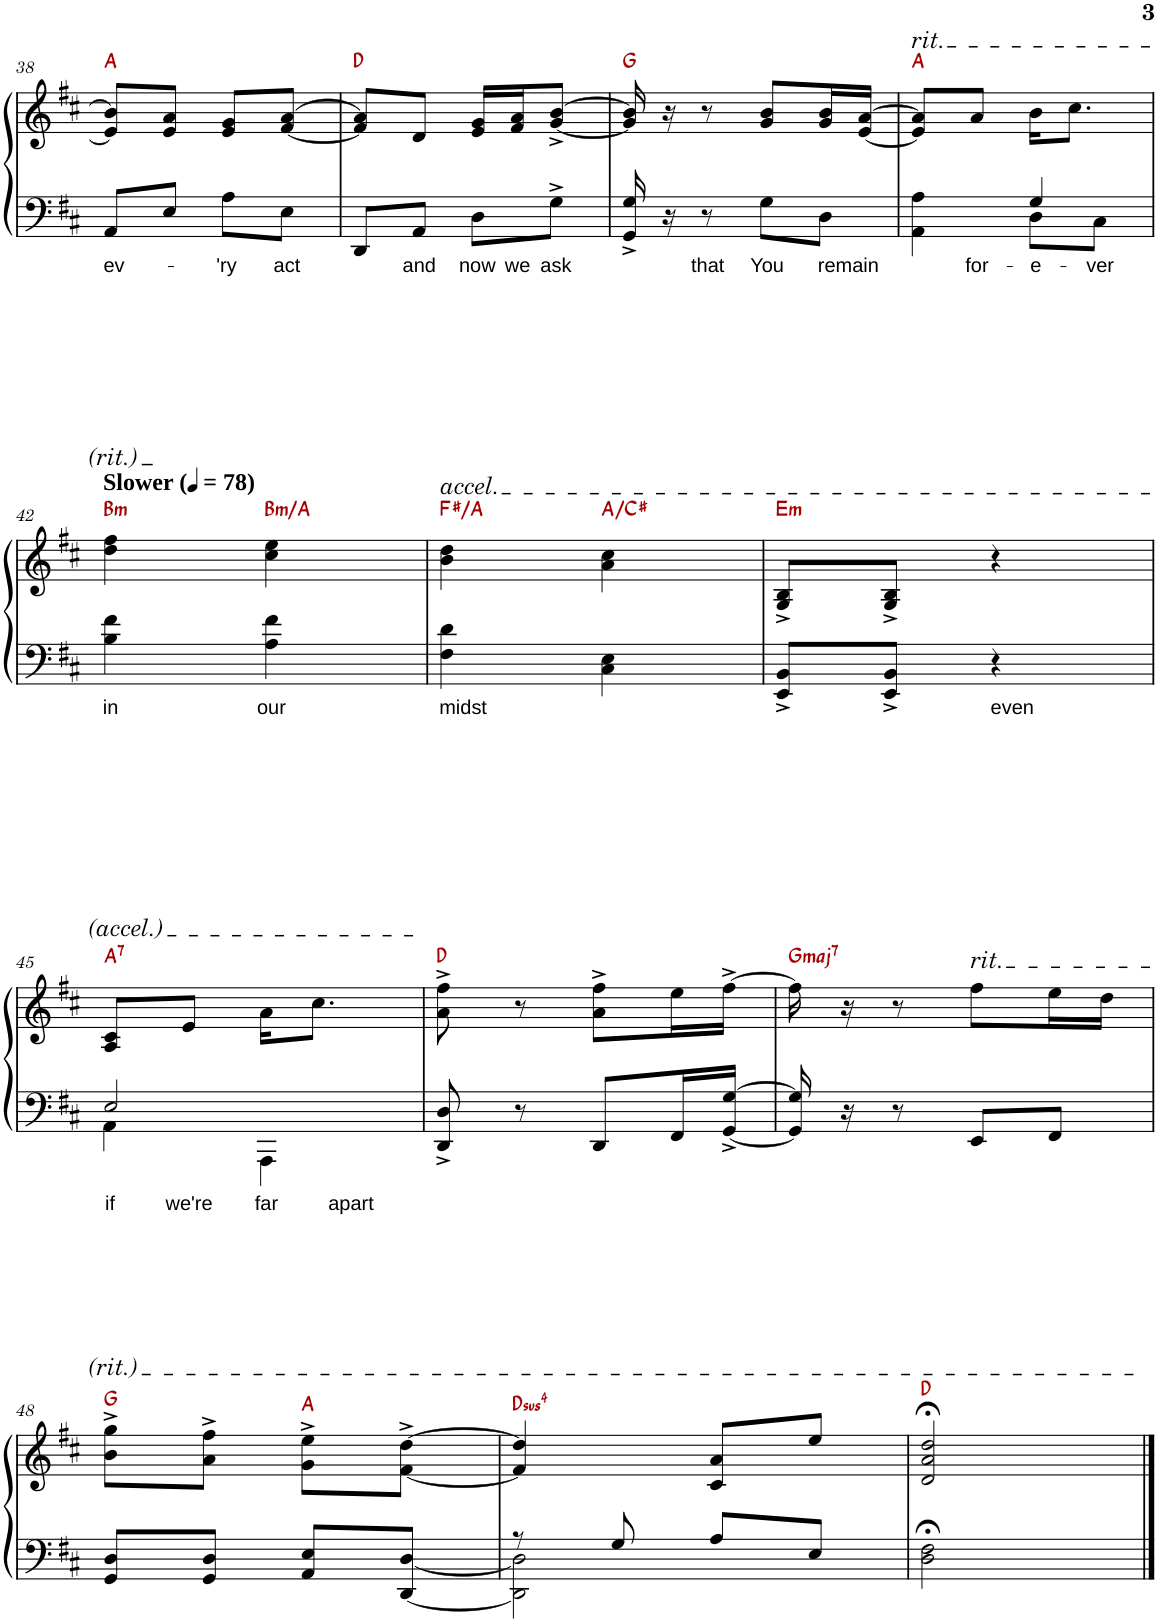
**kern	**text	**kern	**harte
*part1	*part1	*part1	*part1
*staff2	*staff2	*staff1	*
*I"Piano	*	*	*
*I'Pno.	*	*	*
!!LO:PB:g=z
*clefF4	*	*clefG2	*
*k[f#c#]	*	*k[f#c#]	*
*M2/4	*	*M2/4	*
=38	=38	=38	=38
!	!LO:LY:b	!	!
8AA/L	ev-	8e/] 8b/]L	A:maj
8E/J	.	8e/ 8a/J	.
!	!LO:LY:b	!	!
8A\L	-'ry	8e/ 8g/L	.
!	!LO:LY:b	!	!
8E\J	act	[8f#/ [8a/J	.
=39	=39	=39	=39
*^	*	*	*
8DD/L	4ryy	.	8f#/] 8a/]L	D:maj
!	!	!LO:LY:b	!	!
8AA/J	.	and	8d/J	.
!	!	!LO:LY:b	!	!
8D\L	16DLL	now	16e/ 16g/LL	.
!	!	!LO:LY:b	!	!
.	16DJ	we	16f#/ 16a/J	.
!	!	!LO:LY:b	!	!
8G^\J	8DJ	ask	[8g/^ [8b/^J	.
*v	*v	*	*	*
=40	=40	=40	=40
16GG/^ 16G/^	.	16g/] 16b/]	G:maj
16r	.	16r	.
!	!LO:LY:b	!	!
8r	that	8r	.
!	!LO:LY:b	!	!
8G\L	You	8g/ 8b/L	.
!	!LO:LY:b	!	!
8D\J	remain	16g/ 16b/L	.
.	.	[16e/ [16a/JJ	.
=41	=41	=41	=41
*^	*	*	*
!	!	!	!LO:TX:a:t=rit.	!
4AA\ 4A\	8ryy	.	8e/] 8a/]L	A:maj
!	!	!LO:LY:b	!	!
.	8D	for-	8a/J	.
!	!	!LO:LY:b	!	!
4G/	8D\L	-e-	16b\KL	.
.	.	.	8.cc#\J	.
!	!	!LO:LY:b	!	!
.	8C#\J	-ver	.	.
*v	*v	*	*	*
!!LO:LB:g=z
=42	=42	=42	=42
*	*	*MM78	*
*^	*	*	*
!	!	!	!LO:TX:a:B:t=Slower	!
!	!	!LO:LY:b	!	!LO:H:kt=m
*v	*v	*	*	*
4B\ 4f#\	in	4dd\ 4ff#\	B:min
!	!LO:LY:b	!	!LO:H:kt=m
4A\ 4f#\	our	4cc#\ 4ee\	B:min/b7
=43	=43	=43	=43
!	!	!LO:TX:a:t=accel.	!
!	!LO:LY:b	!	!
4F#\ 4d\	midst	4b\ 4dd\	F#:maj/b3
4C#\ 4E\	.	4a\ 4cc#\	A:maj/3
=44	=44	=44	=44
!	!	!	!LO:H:kt=m
8EE/^ 8BB/^L	.	8G/^ 8B/^L	E:min
8EE/^ 8BB/^J	.	8G/^ 8B/^J	.
!	!LO:LY:b	!	!
4r	even	4r	.
!!LO:LB:g=z
=45	=45	=45	=45
*^	*	*	*
*	*^	*	*	*
!	!	!	!LO:LY:b	!	!LO:H:kt=7
2E/	4AA\	8DL	if	8A/ 8c#/L	A:7
!	!	!	!LO:LY:b	!	!
.	.	8DJ	we're	8e/J	.
!	!	!	!LO:LY:b	!	!
.	4AAA\	8DL	far	16a\KL	.
.	.	.	.	8.cc#\J	.
!	!	!	!LO:LY:b	!	!
.	.	8DJ	apart	.	.
*v	*v	*v	*	*	*
=46	=46	=46	=46
8DD/^ 8D/^	.	8a\^ 8ff#\^	D:maj
8r	.	8r	.
8DD/L	.	8a\^ 8ff#\^L	.
16FF#/L	.	16ee\L	.
[16GG/^ [16G/^JJ	.	[16ff#^\JJ	.
=47	=47	=47	=47
!	!	!	!LO:H:kt=maj7
16GG/] 16G/]	.	16ff#\]	G:maj7
16r	.	16r	.
8r	.	8r	.
!	!	!LO:TX:a:t=rit.	!
8EE/L	.	8ff#\L	.
8FF#/J	.	16ee\L	.
.	.	16dd\JJ	.
!!LO:LB:g=z
=48	=48	=48	=48
8GG/ 8D/L	.	8b\^ 8gg\^L	G:maj
8GG/ 8D/J	.	8a\^ 8ff#\^J	.
8AA/ 8E/L	.	8g\^ 8ee\^L	A:maj
[8DD/ [8D/J	.	[8f#\^ [8dd\^J	.
=49	=49	=49	=49
*^	*	*	*
!	!	!	!	!LO:H:kt=4
8r	2DD\] 2D\]	.	4f#/] 4dd/]	D:sus4
8G/	.	.	.	.
8A/L	.	.	8c#/ 8a/L	.
8E/J	.	.	8ee/J	.
*v	*v	*	*	*
=50	=50	=50	=50
2D\;< 2F#\;<	.	2d/;< 2a/;< 2dd/;<	D:maj
==	==	==	==
*-	*-	*-	*-
